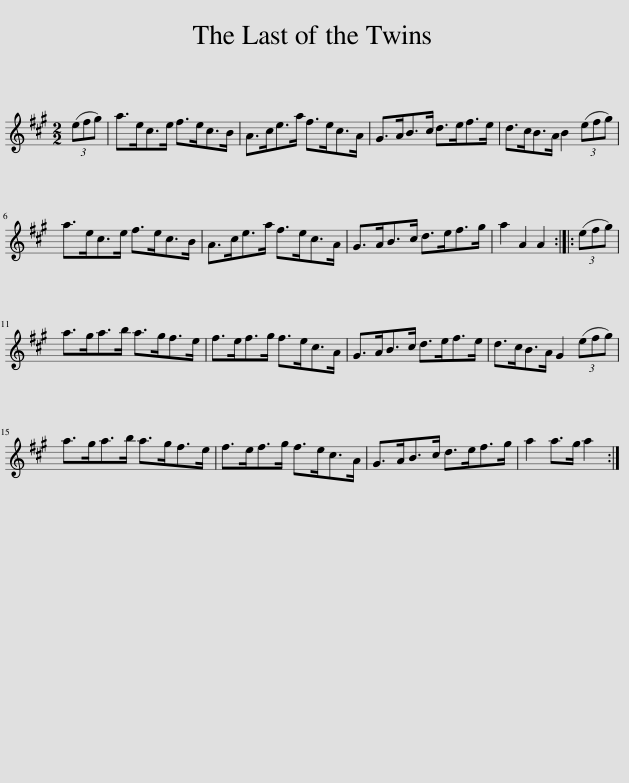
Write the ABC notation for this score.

X:1
L:1/8
M:2/2
I:linebreak $
K:A
V:1 treble
V:1
 (3(efg) | a>ec>e f>ec>B | A>ce>a f>ec>A | G>AB>c d>ef>e | d>cB>A B2 (3(efg) |$ %5
 a>ec>e f>ec>B | A>ce>a f>ec>A | G>AB>c d>ef>g | a2 A2 A2 :: (3(efg) |$ %10
 a>ga>b a>gf>e | f>ef>g f>ec>A | G>AB>c d>ef>e | d>cB>A G2 (3(efg) |$ a>ga>b a>gf>e | %15
 f>ef>g f>ec>A | G>AB>c d>ef>g | a2 a>g a2 :| %18
